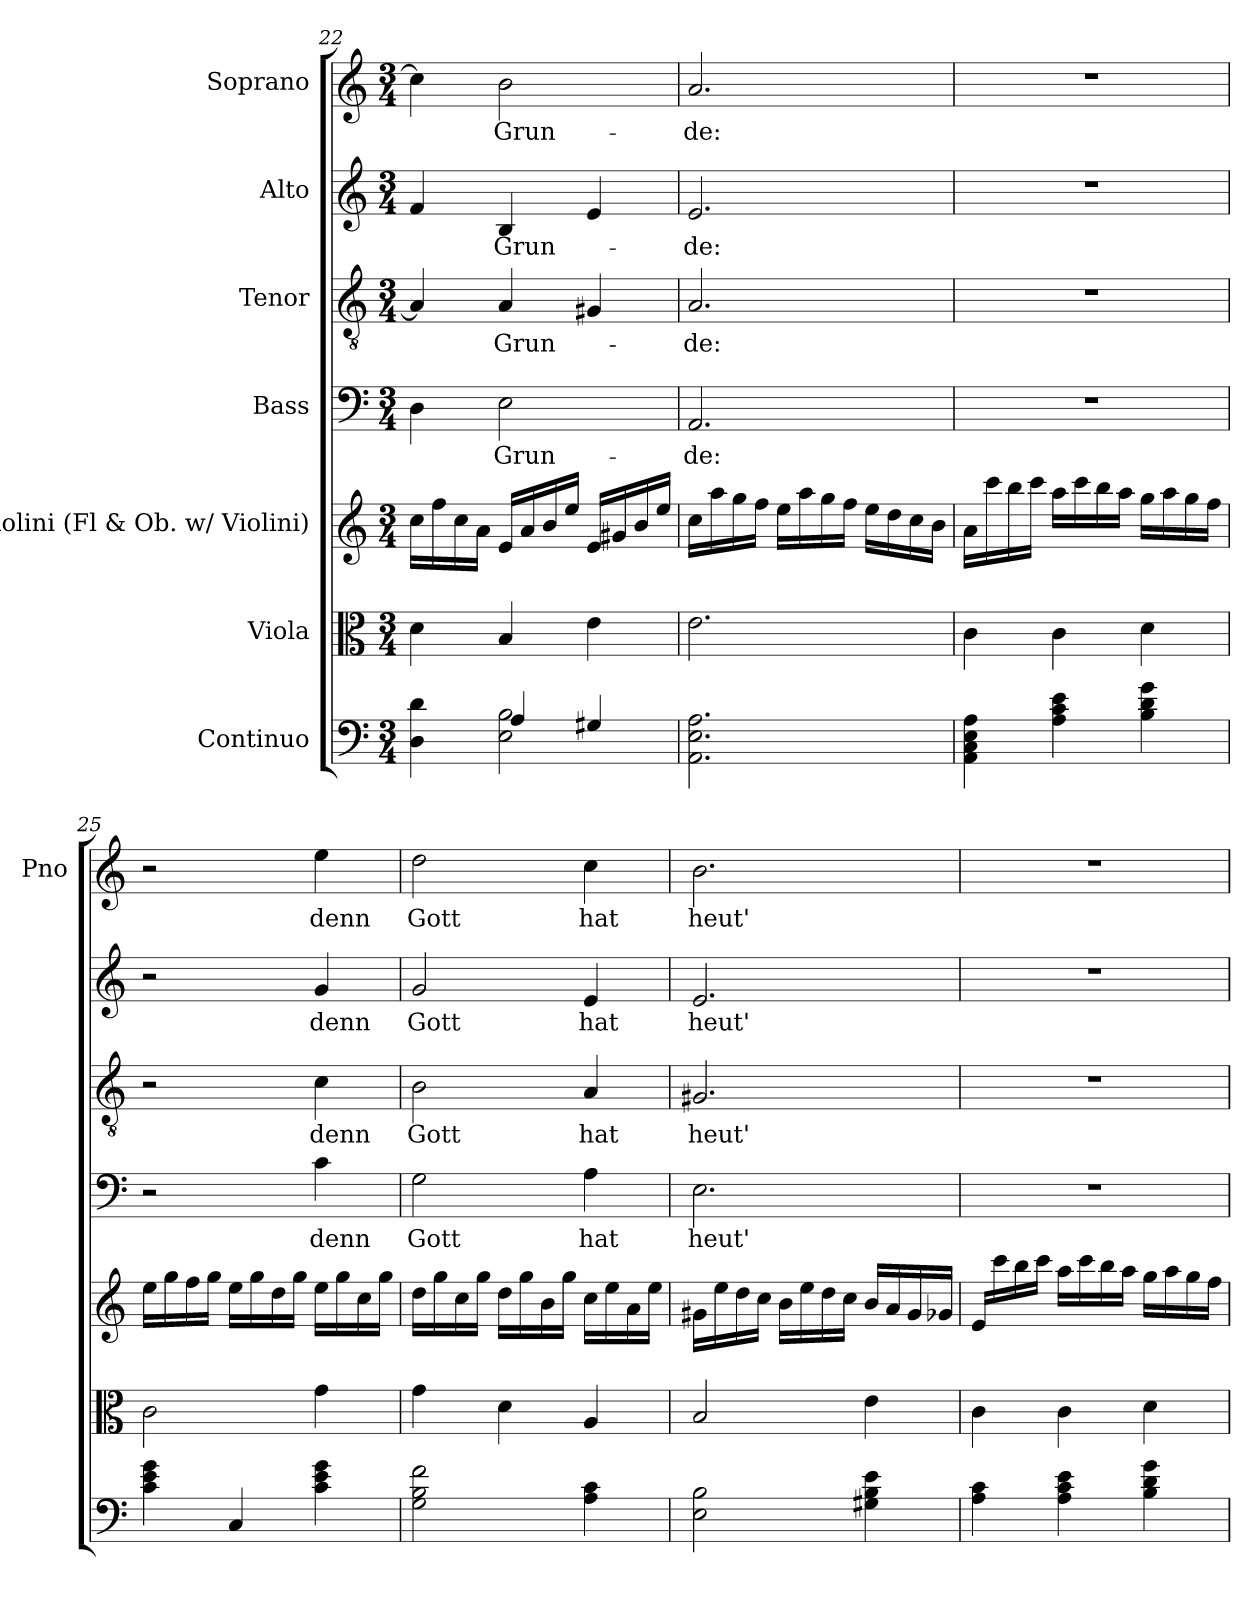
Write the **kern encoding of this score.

**kern	**kern	**kern	**kern	**text	**kern	**text	**kern	**text	**kern	**text
*part7	*part6	*part5	*part4	*part4	*part3	*part3	*part2	*part2	*part1	*part1
*staff7	*staff6	*staff5	*staff4	*staff4	*staff3	*staff3	*staff2	*staff2	*staff1	*staff1
*I"Continuo	*I"Viola	*I"Violini (Fl & Ob. w/ Violini)	*I"Bass	*	*I"Tenor	*	*I"Alto	*	*I"Soprano	*
*	*	*	*	*	*	*	*	*	*I'Pno	*
*clefF4	*clefC3	*clefG2	*clefF4	*	*clefGv2	*	*clefG2	*	*clefG2	*
*k[]	*k[]	*k[]	*k[]	*	*k[]	*	*k[]	*	*k[]	*
*a:	*a:	*a:	*a:	*	*a:	*	*a:	*	*a:	*
*M3/4	*M3/4	*M3/4	*M3/4	*	*M3/4	*	*M3/4	*	*M3/4	*
=22	=22	=22	=22	=22	=22	=22	=22	=22	=22	=22
*^	*	*	*	*	*	*	*	*	*	*
4D\ 4d\	4ryy	4d\	16cc\LL	4D\	.	4A/]	.	4f/	.	4cc\]	.
.	.	.	16ff\	.	.	.	.	.	.	.	.
.	.	.	16cc\	.	.	.	.	.	.	.	.
.	.	.	16a\JJ	.	.	.	.	.	.	.	.
2E\ 2B\	4A/	4B/	16e/LL	2E\	Grun-	4A/	Grun-	4B/	Grun-	2b\	Grun-
.	.	.	16a/	.	.	.	.	.	.	.	.
.	.	.	16b/	.	.	.	.	.	.	.	.
.	.	.	16ee/JJ	.	.	.	.	.	.	.	.
.	4G#X/	4e\	16e/LL	.	.	4G#X/	.	4e/	.	.	.
.	.	.	16g#X/	.	.	.	.	.	.	.	.
.	.	.	16b/	.	.	.	.	.	.	.	.
.	.	.	16ee/JJ	.	.	.	.	.	.	.	.
*v	*v	*	*	*	*	*	*	*	*	*	*
=23	=23	=23	=23	=23	=23	=23	=23	=23	=23	=23
2.AA\ 2.E\ 2.A\	2.e\	16cc\LL	2.AA/	-de:	2.A/	-de:	2.e/	-de:	2.a/	-de:
.	.	16aa\	.	.	.	.	.	.	.	.
.	.	16gg\	.	.	.	.	.	.	.	.
.	.	16ff\JJ	.	.	.	.	.	.	.	.
.	.	16ee\LL	.	.	.	.	.	.	.	.
.	.	16aa\	.	.	.	.	.	.	.	.
.	.	16gg\	.	.	.	.	.	.	.	.
.	.	16ff\JJ	.	.	.	.	.	.	.	.
.	.	16ee\LL	.	.	.	.	.	.	.	.
.	.	16dd\	.	.	.	.	.	.	.	.
.	.	16cc\	.	.	.	.	.	.	.	.
.	.	16b\JJ	.	.	.	.	.	.	.	.
=24	=24	=24	=24	=24	=24	=24	=24	=24	=24	=24
4AA\ 4C\ 4E\ 4A\	4c\	16a\LL	2.r	.	2.r	.	2.r	.	2.r	.
.	.	16ccc\	.	.	.	.	.	.	.	.
.	.	16bb\	.	.	.	.	.	.	.	.
.	.	16ccc\JJ	.	.	.	.	.	.	.	.
4A\ 4c\ 4e\	4c\	16aa\LL	.	.	.	.	.	.	.	.
.	.	16ccc\	.	.	.	.	.	.	.	.
.	.	16bb\	.	.	.	.	.	.	.	.
.	.	16aa\JJ	.	.	.	.	.	.	.	.
4B\ 4d\ 4g\	4d\	16gg\LL	.	.	.	.	.	.	.	.
.	.	16aa\	.	.	.	.	.	.	.	.
.	.	16gg\	.	.	.	.	.	.	.	.
.	.	16ff\JJ	.	.	.	.	.	.	.	.
!!LO:LB:g=z
=25	=25	=25	=25	=25	=25	=25	=25	=25	=25	=25
4c\ 4e\ 4g\	2c\	16ee\LL	2r	.	2r	.	2r	.	2r	.
.	.	16gg\	.	.	.	.	.	.	.	.
.	.	16ff\	.	.	.	.	.	.	.	.
.	.	16gg\JJ	.	.	.	.	.	.	.	.
4C/	.	16ee\LL	.	.	.	.	.	.	.	.
.	.	16gg\	.	.	.	.	.	.	.	.
.	.	16dd\	.	.	.	.	.	.	.	.
.	.	16gg\JJ	.	.	.	.	.	.	.	.
4c\ 4e\ 4g\	4g\	16ee\LL	4c\	denn	4c\	denn	4g/	denn	4ee\	denn
.	.	16gg\	.	.	.	.	.	.	.	.
.	.	16cc\	.	.	.	.	.	.	.	.
.	.	16gg\JJ	.	.	.	.	.	.	.	.
=26	=26	=26	=26	=26	=26	=26	=26	=26	=26	=26
2G\ 2B\ 2f\	4g\	16dd\LL	2G\	Gott	2B\	Gott	2g/	Gott	2dd\	Gott
.	.	16gg\	.	.	.	.	.	.	.	.
.	.	16cc\	.	.	.	.	.	.	.	.
.	.	16gg\JJ	.	.	.	.	.	.	.	.
.	4d\	16dd\LL	.	.	.	.	.	.	.	.
.	.	16gg\	.	.	.	.	.	.	.	.
.	.	16b\	.	.	.	.	.	.	.	.
.	.	16gg\JJ	.	.	.	.	.	.	.	.
4A\ 4c\	4A/	16cc\LL	4A\	hat	4A/	hat	4e/	hat	4cc\	hat
.	.	16ee\	.	.	.	.	.	.	.	.
.	.	16a\	.	.	.	.	.	.	.	.
.	.	16ee\JJ	.	.	.	.	.	.	.	.
=27	=27	=27	=27	=27	=27	=27	=27	=27	=27	=27
2E\ 2B\	2B/	16g#X\LL	2.E\	heut'	2.G#X/	heut'	2.e/	heut'	2.b\	heut'
.	.	16ee\	.	.	.	.	.	.	.	.
.	.	16dd\	.	.	.	.	.	.	.	.
.	.	16cc\JJ	.	.	.	.	.	.	.	.
.	.	16b\LL	.	.	.	.	.	.	.	.
.	.	16ee\	.	.	.	.	.	.	.	.
.	.	16dd\	.	.	.	.	.	.	.	.
.	.	16cc\JJ	.	.	.	.	.	.	.	.
4G#X\ 4B\ 4e\	4e\	16b/LL	.	.	.	.	.	.	.	.
.	.	16a/	.	.	.	.	.	.	.	.
.	.	16g#/	.	.	.	.	.	.	.	.
.	.	16g-X/JJ	.	.	.	.	.	.	.	.
=28	=28	=28	=28	=28	=28	=28	=28	=28	=28	=28
4A\ 4c\	4c\	16e/LL	2.r	.	2.r	.	2.r	.	2.r	.
.	.	16ccc\	.	.	.	.	.	.	.	.
.	.	16bb\	.	.	.	.	.	.	.	.
.	.	16ccc\JJ	.	.	.	.	.	.	.	.
4A\ 4c\ 4e\	4c\	16aa\LL	.	.	.	.	.	.	.	.
.	.	16ccc\	.	.	.	.	.	.	.	.
.	.	16bb\	.	.	.	.	.	.	.	.
.	.	16aa\JJ	.	.	.	.	.	.	.	.
4B\ 4d\ 4g\	4d\	16gg\LL	.	.	.	.	.	.	.	.
.	.	16aa\	.	.	.	.	.	.	.	.
.	.	16gg\	.	.	.	.	.	.	.	.
.	.	16ff\JJ	.	.	.	.	.	.	.	.
=	=	=	=	=	=	=	=	=	=	=
*-	*-	*-	*-	*-	*-	*-	*-	*-	*-	*-
